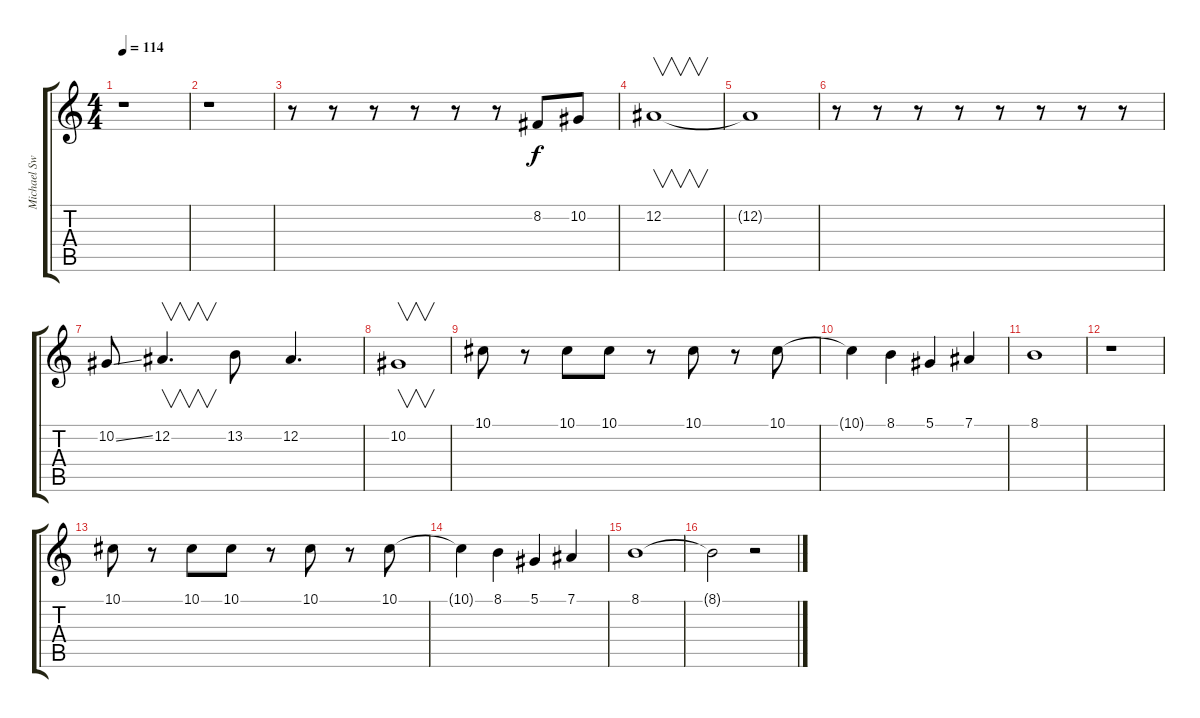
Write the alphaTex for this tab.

\track ("Michael Sweet Vocal" "Michael Sw") {instrument voiceoohs}
\staff {score tabs}
\tuning (Eb4 Bb3 Gb3 Db3 Ab2 Eb2) {hide}
\ts (4 4)
\tempo 114
\clef g2
\ks c
r.1{dy f} |
r.1 |
r.8 r.8 r.8 r.8 r.8 r.8 8.2.8 10.2.8 |
12.2.1{v} |
12.2{t}.1 |
r.8 r.8 r.8 r.8 r.8 r.8 r.8 r.8 |
10.2{ss}.8 12.2.4{v d} 13.2.8 12.2.4{d} |
10.2.1{v} |
10.1.8 r.8 10.1.8 10.1.8 r.8 10.1.8 r.8 10.1.8 |
10.1{t}.4 8.1.4 5.1.4 7.1.4 |
8.1.1 |
r.1 |
10.1.8 r.8 10.1.8 10.1.8 r.8 10.1.8 r.8 10.1.8 |
10.1{t}.4 8.1.4 5.1.4 7.1.4 |
8.1.1 |
8.1{t}.2 r.2
